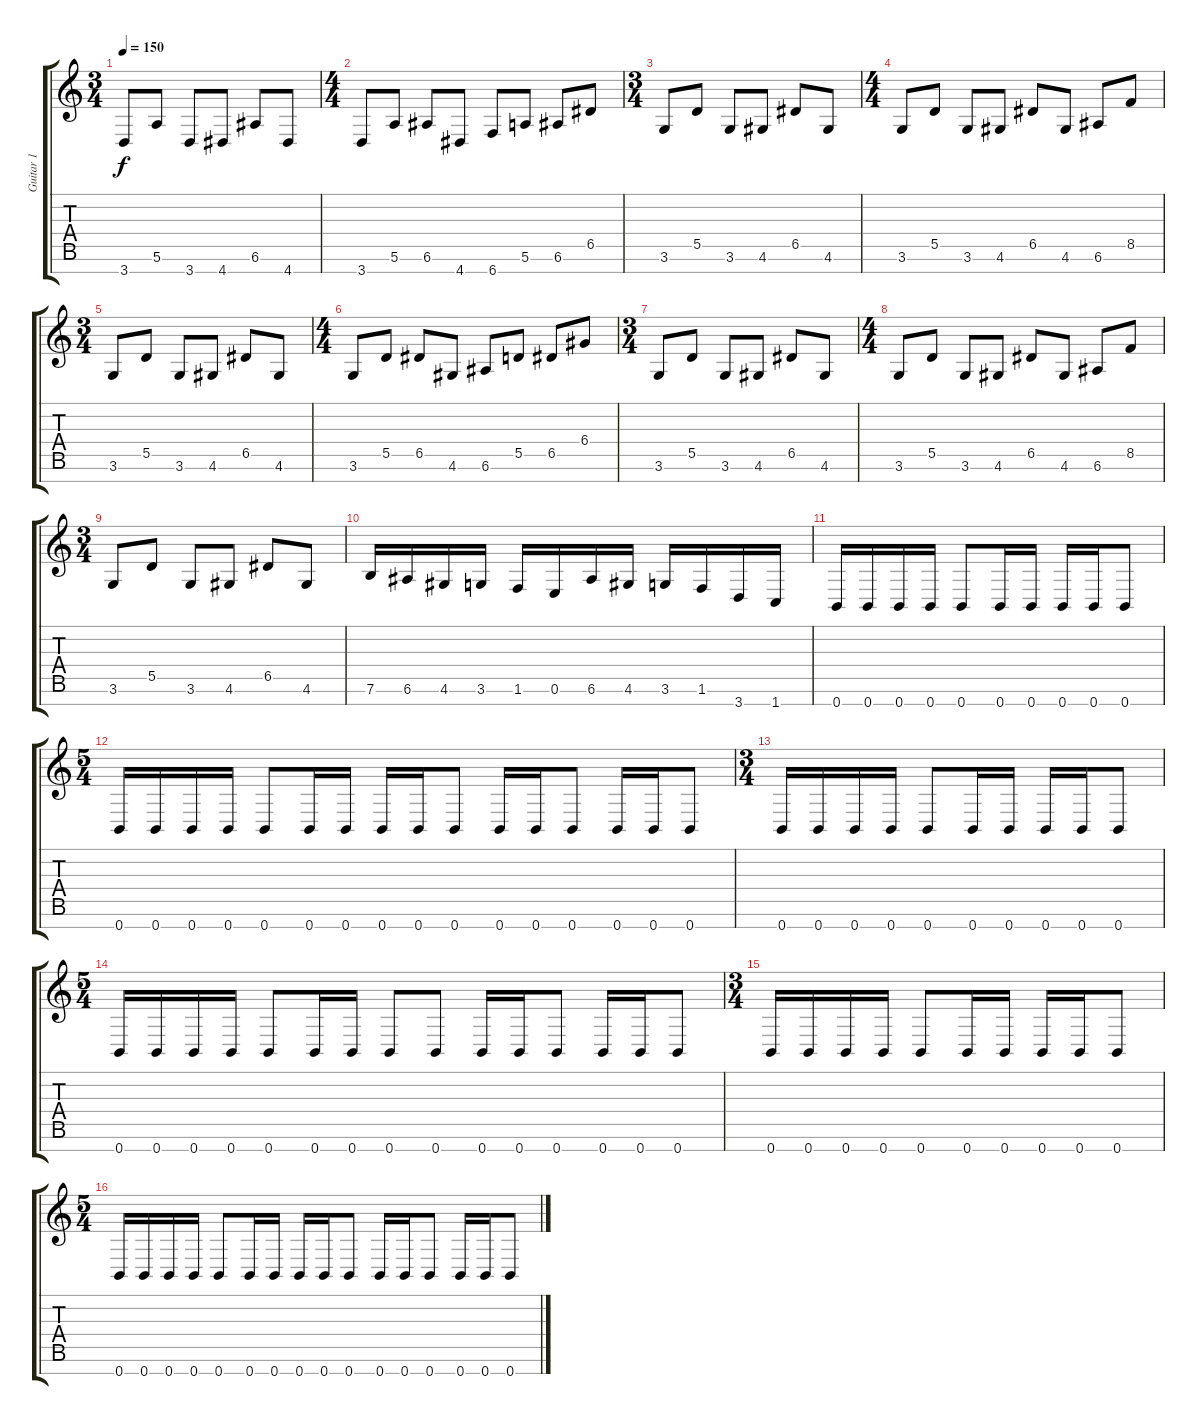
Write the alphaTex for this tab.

\track ("Guitar 1" "Guitar 1") {instrument distortionguitar}
\staff {score tabs}
\tuning (E4 B3 G3 D3 A2 E2 B1) {hide}
\ts (3 4)
\tempo 150
\clef g2
\ks c
3.7.8{dy f} 5.6.8 3.7.8 4.7.8 6.6.8 4.7.8 |
\ts (4 4)
3.7.8 5.6.8 6.6.8 4.7.8 6.7.8 5.6.8 6.6.8 6.5.8 |
\ts (3 4)
3.6.8 5.5.8 3.6.8 4.6.8 6.5.8 4.6.8 |
\ts (4 4)
3.6.8 5.5.8 3.6.8 4.6.8 6.5.8 4.6.8 6.6.8 8.5.8 |
\ts (3 4)
3.6.8 5.5.8 3.6.8 4.6.8 6.5.8 4.6.8 |
\ts (4 4)
3.6.8 5.5.8 6.5.8 4.6.8 6.6.8 5.5.8 6.5.8 6.4.8 |
\ts (3 4)
3.6.8 5.5.8 3.6.8 4.6.8 6.5.8 4.6.8 |
\ts (4 4)
3.6.8 5.5.8 3.6.8 4.6.8 6.5.8 4.6.8 6.6.8 8.5.8 |
\ts (3 4)
3.6.8 5.5.8 3.6.8 4.6.8 6.5.8 4.6.8 |
7.6.16 6.6.16 4.6.16 3.6.16 1.6.16 0.6.16 6.6.16 4.6.16 3.6.16 1.6.16 3.7.16 1.7.16 |
0.7.16 0.7.16 0.7.16 0.7.16 0.7.8 0.7.16 0.7.16 0.7.16 0.7.16 0.7.8 |
\ts (5 4)
0.7.16 0.7.16 0.7.16 0.7.16 0.7.8 0.7.16 0.7.16 0.7.16 0.7.16 0.7.8 0.7.16 0.7.16 0.7.8 0.7.16 0.7.16 0.7.8 |
\ts (3 4)
0.7.16 0.7.16 0.7.16 0.7.16 0.7.8 0.7.16 0.7.16 0.7.16 0.7.16 0.7.8 |
\ts (5 4)
0.7.16 0.7.16 0.7.16 0.7.16 0.7.8 0.7.16 0.7.16 0.7.8 0.7.8 0.7.16 0.7.16 0.7.8 0.7.16 0.7.16 0.7.8 |
\ts (3 4)
0.7.16 0.7.16 0.7.16 0.7.16 0.7.8 0.7.16 0.7.16 0.7.16 0.7.16 0.7.8 |
\ts (5 4)
0.7.16 0.7.16 0.7.16 0.7.16 0.7.8 0.7.16 0.7.16 0.7.16 0.7.16 0.7.8 0.7.16 0.7.16 0.7.8 0.7.16 0.7.16 0.7.8
